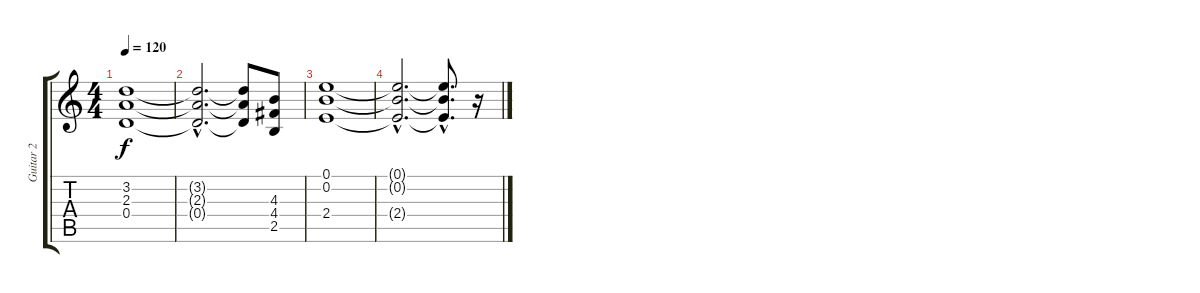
\track ("Guitar 2" "Guitar 2") {instrument distortionguitar}
\staff {score tabs}
\tuning (E4 B3 G3 D3 A2 E2) {hide}
\ts (4 4)
\tempo 120
\clef g2
\ks c
(3.2 2.3 0.4).1{dy f} |
(3.2{hac t} 2.3{hac t} 0.4{hac t}).2{d} (3.2{t} 2.3{t} 0.4{t}).8 (4.3 4.4 2.5).8 |
(0.1 0.2 2.4).1 |
(0.1{hac t} 0.2{hac t} 2.4{hac t}).2{d} (0.1{hac t} 0.2{hac t} 2.4{hac t}).8{d} r.16
